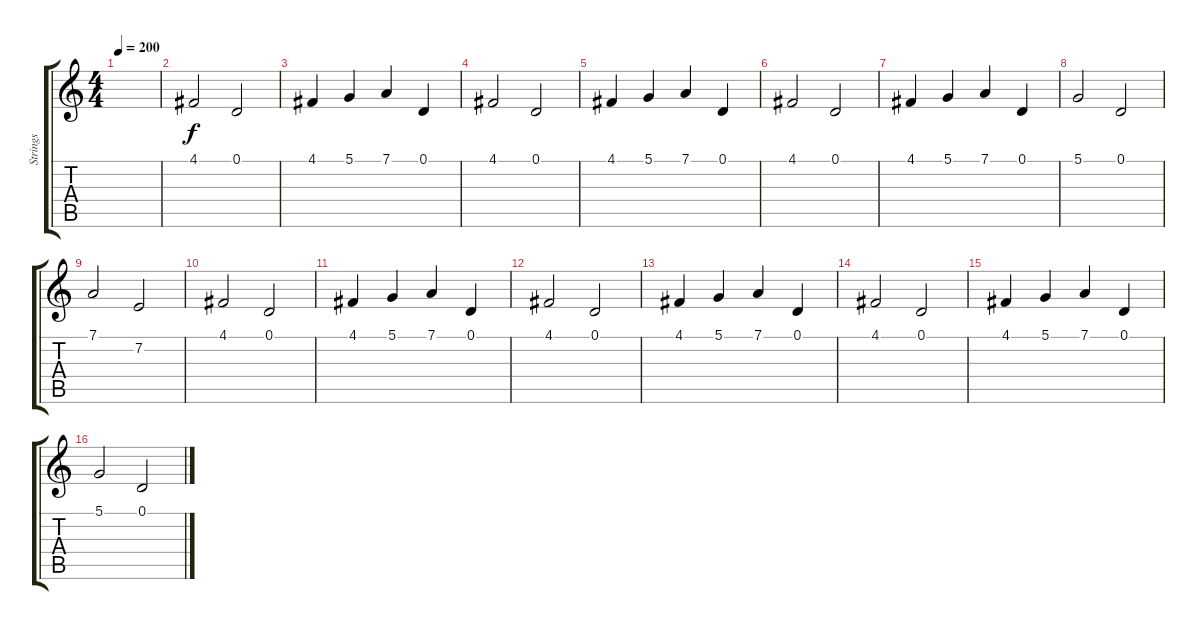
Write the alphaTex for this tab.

\track ("Strings" "Strings") {instrument stringensemble1}
\staff {score tabs}
\tuning (D4 A3 F3 C3 G2 D2) {hide}
\ts (4 4)
\tempo 200
\clef g2
\ks c
|
4.1.2 0.1.2 |
4.1.4 5.1.4 7.1.4 0.1.4 |
4.1.2 0.1.2 |
4.1.4 5.1.4 7.1.4 0.1.4 |
4.1.2 0.1.2 |
4.1.4 5.1.4 7.1.4 0.1.4 |
5.1.2 0.1.2 |
7.1.2 7.2.2 |
4.1.2 0.1.2 |
4.1.4 5.1.4 7.1.4 0.1.4 |
4.1.2 0.1.2 |
4.1.4 5.1.4 7.1.4 0.1.4 |
4.1.2 0.1.2 |
4.1.4 5.1.4 7.1.4 0.1.4 |
5.1.2 0.1.2
